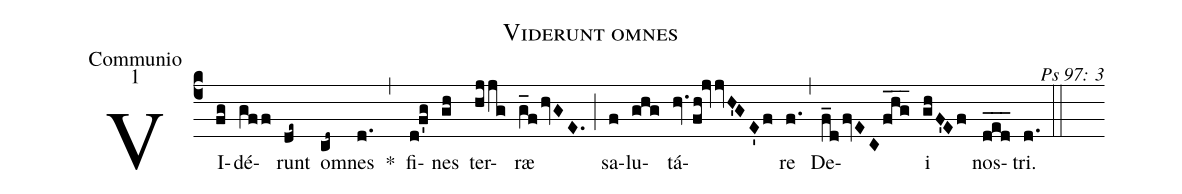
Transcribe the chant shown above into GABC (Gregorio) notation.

name: Viderunt omnes;
office-part: Communio;
mode: 1;
commentary: Ps 97: 3;
%%
(c4) VI(fg)dé(gff)runt(de~) om(cd~)nes(d.) *(,) fi(d!f'g)nes(gh) ter(hjjg)ræ(g_fhvGE.) (;) sa(f)lu(ghg)tá(hv.fh!jvvH'GE'f)re(f.) (,) De(f_dfvECfhg___)i(ghF'Ef) nos(d_e_d_)tri.(d.) (::)
